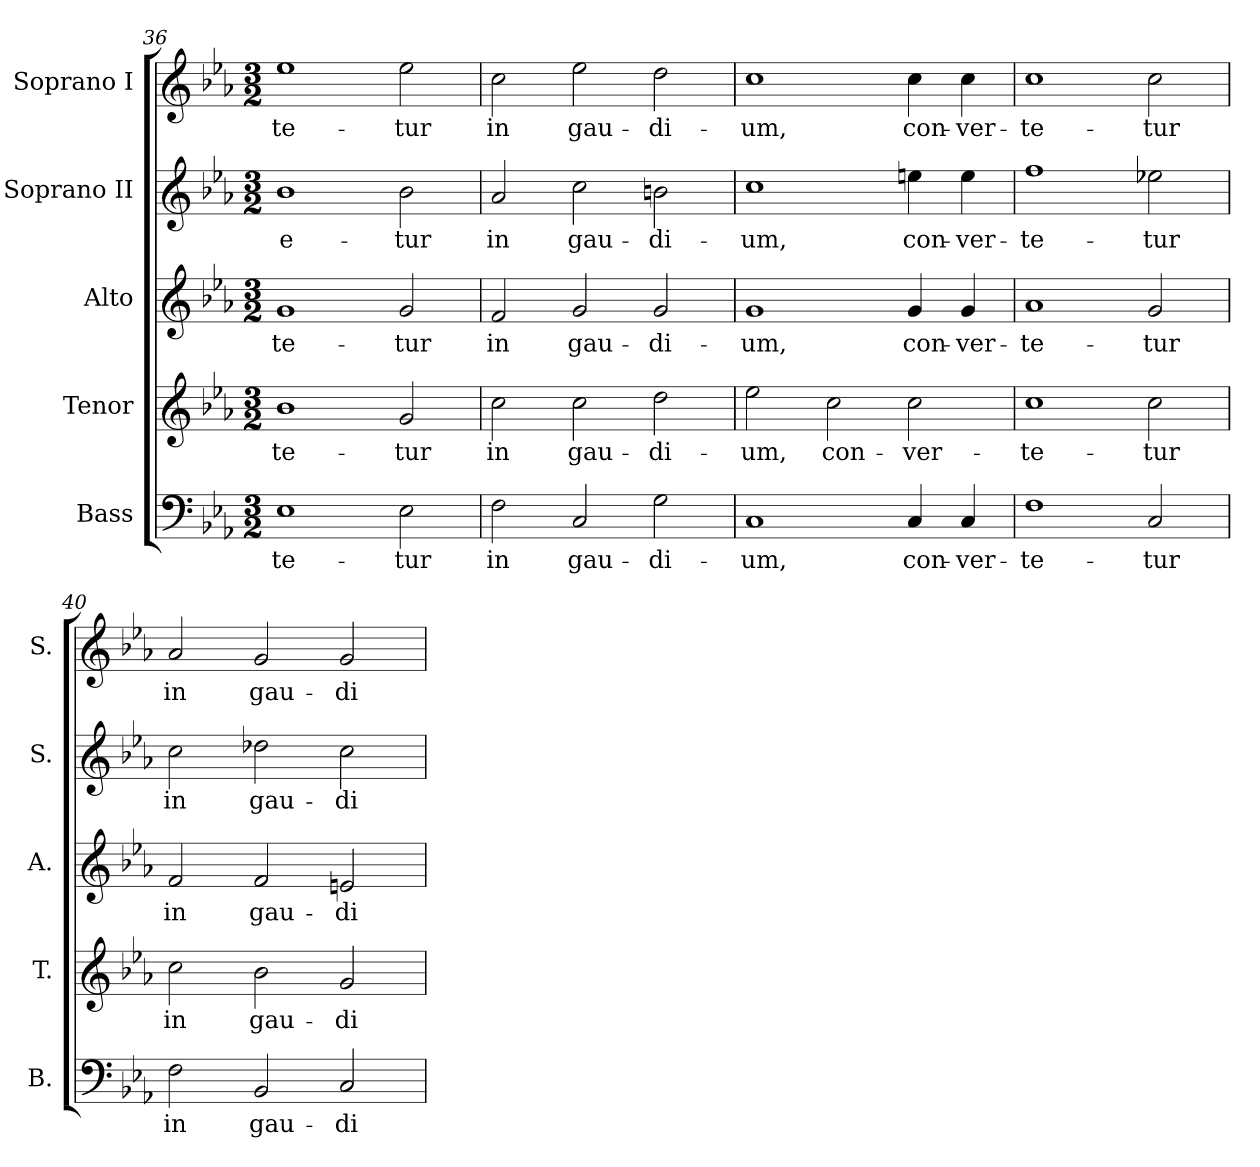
**kern	**text	**kern	**text	**kern	**text	**kern	**text	**kern	**text
*part5	*part5	*part4	*part4	*part3	*part3	*part2	*part2	*part1	*part1
*staff5	*staff5	*staff4	*staff4	*staff3	*staff3	*staff2	*staff2	*staff1	*staff1
*I"Bass	*	*I"Tenor	*	*I"Alto	*	*I"Soprano II	*	*I"Soprano I	*
*I'B.	*	*I'T.	*	*I'A.	*	*I'S.	*	*I'S.	*
*clefF4	*	*clefG2	*	*clefG2	*	*clefG2	*	*clefG2	*
*	*	*ITrd7c12	*	*	*	*	*	*	*
*k[b-e-a-]	*	*k[b-e-a-]	*	*k[b-e-a-]	*	*k[b-e-a-]	*	*k[b-e-a-]	*
*c:	*	*c:	*	*c:	*	*c:	*	*c:	*
*M3/2	*	*M3/2	*	*M3/2	*	*M3/2	*	*M3/2	*
=36	=36	=36	=36	=36	=36	=36	=36	=36	=36
!	!LO:LY:b:color=#000000	!	!	!	!	!	!	!	!
!	!	!	!LO:LY:b:color=#000000	!	!	!	!	!	!
!	!	!	!	!	!LO:LY:b:color=#000000	!	!	!	!
!	!	!	!	!	!	!	!LO:LY:b:color=#000000	!	!
!	!	!	!	!	!	!	!	!	!LO:LY:b:color=#000000
1E-i	-te-	1B-i	-te-	1gi	-te-	1b-i	-e-	1ee-i	-te-
!	!LO:LY:b:color=#000000	!	!	!	!	!	!	!	!
!	!	!	!LO:LY:b:color=#000000	!	!	!	!	!	!
!	!	!	!	!	!LO:LY:b:color=#000000	!	!	!	!
!	!	!	!	!	!	!	!LO:LY:b:color=#000000	!	!
!	!	!	!	!	!	!	!	!	!LO:LY:b:color=#000000
2E-i\	-tur	2Gi/	-tur	2gi/	-tur	2b-i\	-tur	2ee-i\	-tur
=37	=37	=37	=37	=37	=37	=37	=37	=37	=37
!	!LO:LY:b:color=#000000	!	!	!	!	!	!	!	!
!	!	!	!LO:LY:b:color=#000000	!	!	!	!	!	!
!	!	!	!	!	!LO:LY:b:color=#000000	!	!	!	!
!	!	!	!	!	!	!	!LO:LY:b:color=#000000	!	!
!	!	!	!	!	!	!	!	!	!LO:LY:b:color=#000000
2Fi\	in	2ci\	in	2fi/	in	2a-i/	in	2cci\	in
!	!LO:LY:b:color=#000000	!	!	!	!	!	!	!	!
!	!	!	!LO:LY:b:color=#000000	!	!	!	!	!	!
!	!	!	!	!	!LO:LY:b:color=#000000	!	!	!	!
!	!	!	!	!	!	!	!LO:LY:b:color=#000000	!	!
!	!	!	!	!	!	!	!	!	!LO:LY:b:color=#000000
2Ci/	gau-	2ci\	gau-	2gi/	gau-	2cci\	gau-	2ee-i\	gau-
!	!LO:LY:b:color=#000000	!	!	!	!	!	!	!	!
!	!	!	!LO:LY:b:color=#000000	!	!	!	!	!	!
!	!	!	!	!	!LO:LY:b:color=#000000	!	!	!	!
!	!	!	!	!	!	!	!LO:LY:b:color=#000000	!	!
!	!	!	!	!	!	!	!	!	!LO:LY:b:color=#000000
2Gi\	-di-	2di\	-di-	2gi/	-di-	2bni\	-di-	2ddi\	-di-
=38	=38	=38	=38	=38	=38	=38	=38	=38	=38
!	!LO:LY:b:color=#000000	!	!	!	!	!	!	!	!
!	!	!	!LO:LY:b:color=#000000	!	!	!	!	!	!
!	!	!	!	!	!LO:LY:b:color=#000000	!	!	!	!
!	!	!	!	!	!	!	!LO:LY:b:color=#000000	!	!
!	!	!	!	!	!	!	!	!	!LO:LY:b:color=#000000
1Ci	-um,	2e-i\	-um,	1gi	-um,	1cci	-um,	1cci	-um,
!	!	!	!LO:LY:b:color=#000000	!	!	!	!	!	!
.	.	2ci\	con-	.	.	.	.	.	.
!	!LO:LY:b:color=#000000	!	!	!	!	!	!	!	!
!	!	!	!LO:LY:b:color=#000000	!	!	!	!	!	!
!	!	!	!	!	!LO:LY:b:color=#000000	!	!	!	!
!	!	!	!	!	!	!	!LO:LY:b:color=#000000	!	!
!	!	!	!	!	!	!	!	!	!LO:LY:b:color=#000000
4Ci/	con-	2ci\	-ver-	4gi/	con-	4eeni\	con-	4cci\	con-
!	!LO:LY:b:color=#000000	!	!	!	!	!	!	!	!
!	!	!	!	!	!LO:LY:b:color=#000000	!	!	!	!
!	!	!	!	!	!	!	!LO:LY:b:color=#000000	!	!
!	!	!	!	!	!	!	!	!	!LO:LY:b:color=#000000
4Ci/	-ver-	.	.	4gi/	-ver-	4eei\	-ver-	4cci\	-ver-
!!LO:PB:g=z
=39	=39	=39	=39	=39	=39	=39	=39	=39	=39
!	!LO:LY:b:color=#000000	!	!	!	!	!	!	!	!
!	!	!	!LO:LY:b:color=#000000	!	!	!	!	!	!
!	!	!	!	!	!LO:LY:b:color=#000000	!	!	!	!
!	!	!	!	!	!	!	!LO:LY:b:color=#000000	!	!
!	!	!	!	!	!	!	!	!	!LO:LY:b:color=#000000
1Fi	-te-	1ci	-te-	1a-i	-te-	1ffi	-te-	1cci	-te-
!	!LO:LY:b:color=#000000	!	!	!	!	!	!	!	!
!	!	!	!LO:LY:b:color=#000000	!	!	!	!	!	!
!	!	!	!	!	!LO:LY:b:color=#000000	!	!	!	!
!	!	!	!	!	!	!	!LO:LY:b:color=#000000	!	!
!	!	!	!	!	!	!	!	!	!LO:LY:b:color=#000000
2Ci/	-tur	2ci\	-tur	2gi/	-tur	2ee-Xi\	-tur	2cci\	-tur
=40	=40	=40	=40	=40	=40	=40	=40	=40	=40
!	!LO:LY:b:color=#000000	!	!	!	!	!	!	!	!
!	!	!	!LO:LY:b:color=#000000	!	!	!	!	!	!
!	!	!	!	!	!LO:LY:b:color=#000000	!	!	!	!
!	!	!	!	!	!	!	!LO:LY:b:color=#000000	!	!
!	!	!	!	!	!	!	!	!	!LO:LY:b:color=#000000
2Fi\	in	2ci\	in	2fi/	in	2cci\	in	2a-i/	in
!	!LO:LY:b:color=#000000	!	!	!	!	!	!	!	!
!	!	!	!LO:LY:b:color=#000000	!	!	!	!	!	!
!	!	!	!	!	!LO:LY:b:color=#000000	!	!	!	!
!	!	!	!	!	!	!	!LO:LY:b:color=#000000	!	!
!	!	!	!	!	!	!	!	!	!LO:LY:b:color=#000000
2BB-i/	gau-	2B-i\	gau-	2fi/	gau-	2dd-Xi\	gau-	2gi/	gau-
!	!LO:LY:b:color=#000000	!	!	!	!	!	!	!	!
!	!	!	!LO:LY:b:color=#000000	!	!	!	!	!	!
!	!	!	!	!	!LO:LY:b:color=#000000	!	!	!	!
!	!	!	!	!	!	!	!LO:LY:b:color=#000000	!	!
!	!	!	!	!	!	!	!	!	!LO:LY:b:color=#000000
2Ci/	-di-	2Gi/	-di-	2eni/	-di-	2cci\	-di-	2gi/	-di-
=	=	=	=	=	=	=	=	=	=
*-	*-	*-	*-	*-	*-	*-	*-	*-	*-
